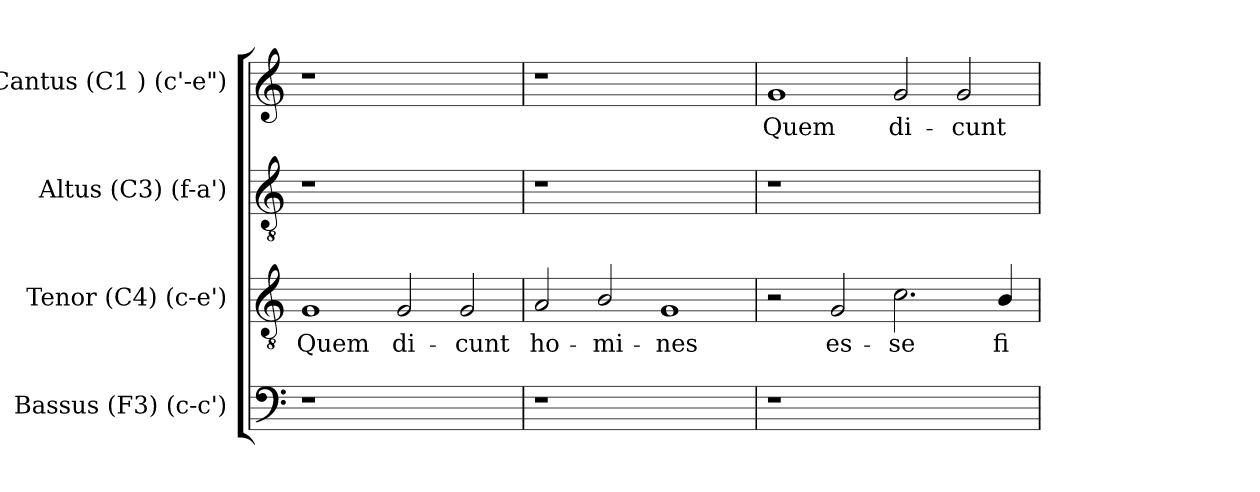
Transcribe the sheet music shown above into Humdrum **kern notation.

**kern	**kern	**text	**kern	**kern	**text
*part4	*part3	*part3	*part2	*part1	*part1
*staff4	*staff3	*staff3	*staff2	*staff1	*staff1
*I"Bassus (F3)  (c-c')	*I"Tenor (C4)  (c-e')	*	*I"Altus (C3)  (f-a')	*I"Cantus (C1 )  (c'-e")	*
!!LO:PB:g=z
*stria5	*stria5	*	*stria5	*stria5	*
*clefF4	*clefGv2	*	*clefGv2	*clefG2	*
*k[]	*k[]	*	*k[]	*k[]	*
*C:	*C:	*	*C:	*C:	*
=1	=1	=1	=1	=1	=1
!	!	!LO:LY:b:cj	!	!	!
1r	1G	Quem	1r	1r	.
!	!	!LO:LY:b:cj	!	!	!
1ryy	2G/	di-	1ryy	1ryy	.
!	!	!LO:LY:b:cj	!	!	!
.	2G/	-cunt	.	.	.
=2	=2	=2	=2	=2	=2
!	!	!LO:LY:b:cj	!	!	!
1r	2A/	ho-	1r	1r	.
!	!	!LO:LY:b:cj	!	!	!
.	2B/	-mi-	.	.	.
!	!	!LO:LY:b:cj	!	!	!
1ryy	1G	-nes	1ryy	1ryy	.
=3	=3	=3	=3	=3	=3
!	!	!	!	!	!LO:LY:b:cj
1r	2r	.	1r	1g	Quem
!	!	!LO:LY:b:cj	!	!	!
.	2G/	es-	.	.	.
!	!	!LO:LY:b:cj	!	!	!LO:LY:b:cj
1ryy	2.c\	-se	1ryy	2g/	di-
!	!	!	!	!	!LO:LY:b:cj
.	.	.	.	2g/	-cunt
!	!	!LO:LY:b:cj	!	!	!
.	4B/	fi-	.	.	.
=	=	=	=	=	=
*-	*-	*-	*-	*-	*-
